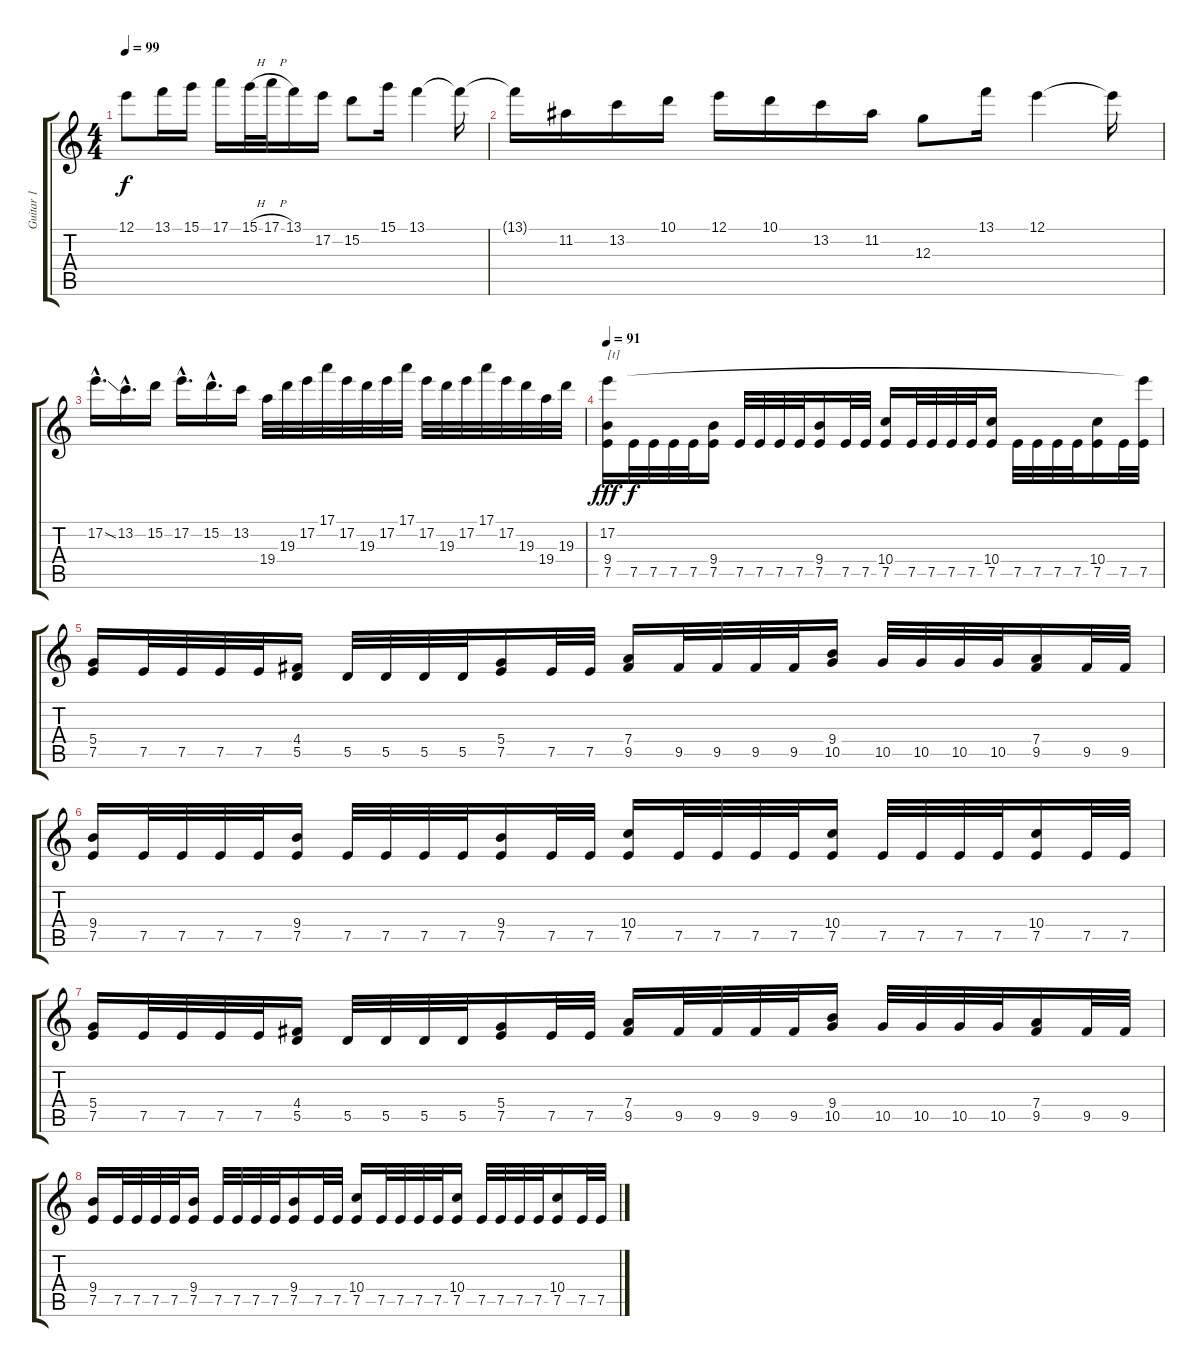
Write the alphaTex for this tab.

\track ("Guitar 1" "Guitar 1") {instrument overdrivenguitar}
\staff {score tabs}
\tuning (E4 B3 G3 D3 A2 E2) {hide}
\ts (4 4)
\tempo 99
\clef g2
\ks c
12.1{t}.8{dy f} 13.1.16 15.1.16 17.1.16 15.1{h}.32 17.1{h}.32 13.1.16 17.2.16 15.2.8 15.1.16 13.1.4 13.1{t}.16 |
13.1{t}.16 11.2.16 13.2.16 10.1.16 12.1.16 10.1.16 13.2.16 11.2.16 12.3.8 13.1.16 12.1.4 12.1{t}.16 |
17.2{ss hac}.16{d} 13.2{hac}.16{d} 15.2.16 17.2{hac}.16{d} 15.2{hac}.16{d} 13.2.16 19.4.32 19.3.32 17.2.32 17.1.32 17.2.32 19.3.32 17.2.32 17.1.32 17.2.32 19.3.32 17.2.32 17.1.32 17.2.32 19.3.32 19.4.32 19.3.32 |
\section ("" "")
\tempo 91
(17.2 9.4 7.5).16{txt "[t]" dy fff volume 8} 7.5.32{dy f} 7.5.32 7.5.32 7.5.32 (9.4 7.5).16 7.5.32 7.5.32 7.5.32 7.5.32 (9.4 7.5).16 7.5.32 7.5.32 (10.4 7.5).16 7.5.32 7.5.32 7.5.32 7.5.32 (10.4 7.5).16 7.5.32 7.5.32 7.5.32 7.5.32 (10.4 7.5).16 7.5.32 (17.2{t} 7.5).32 |
(5.4 7.5).16{volume 13} 7.5.32 7.5.32 7.5.32 7.5.32 (4.4 5.5).16 5.5.32 5.5.32 5.5.32 5.5.32 (5.4 7.5).16 7.5.32 7.5.32 (7.4 9.5).16 9.5.32 9.5.32 9.5.32 9.5.32 (9.4 10.5).16 10.5.32 10.5.32 10.5.32 10.5.32 (7.4 9.5).16 9.5.32 9.5.32 |
(9.4 7.5).16 7.5.32 7.5.32 7.5.32 7.5.32 (9.4 7.5).16 7.5.32 7.5.32 7.5.32 7.5.32 (9.4 7.5).16 7.5.32 7.5.32 (10.4 7.5).16 7.5.32 7.5.32 7.5.32 7.5.32 (10.4 7.5).16 7.5.32 7.5.32 7.5.32 7.5.32 (10.4 7.5).16 7.5.32 7.5.32 |
(5.4 7.5).16 7.5.32 7.5.32 7.5.32 7.5.32 (4.4 5.5).16 5.5.32 5.5.32 5.5.32 5.5.32 (5.4 7.5).16 7.5.32 7.5.32 (7.4 9.5).16 9.5.32 9.5.32 9.5.32 9.5.32 (9.4 10.5).16 10.5.32 10.5.32 10.5.32 10.5.32 (7.4 9.5).16 9.5.32 9.5.32 |
(9.4 7.5).16 7.5.32 7.5.32 7.5.32 7.5.32 (9.4 7.5).16 7.5.32 7.5.32 7.5.32 7.5.32 (9.4 7.5).16 7.5.32 7.5.32 (10.4 7.5).16 7.5.32 7.5.32 7.5.32 7.5.32 (10.4 7.5).16 7.5.32 7.5.32 7.5.32 7.5.32 (10.4 7.5).16 7.5.32 7.5.32
